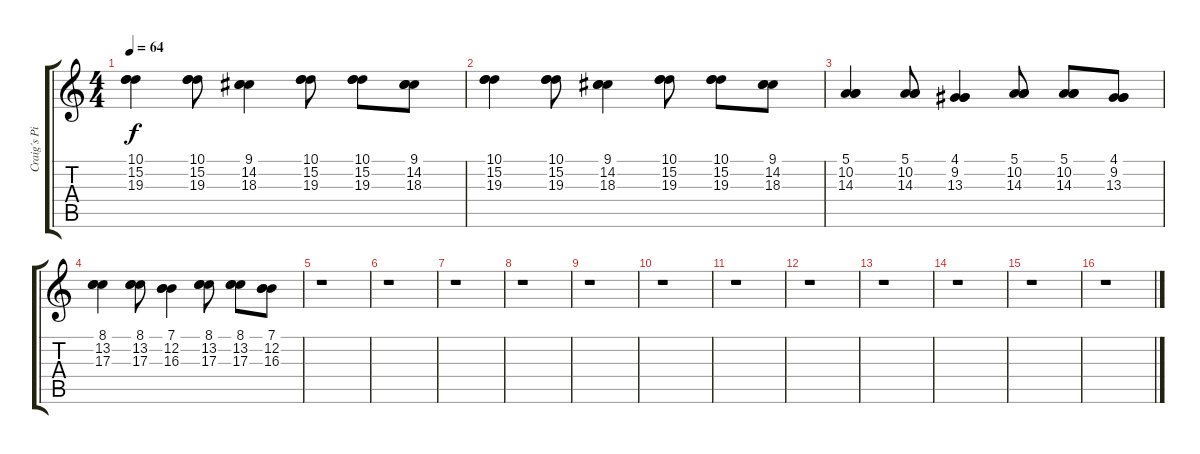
\track ("Craig´s Piano" "Craig´s Pi") {instrument acousticgrandpiano}
\staff {score tabs}
\tuning (E4 B3 G3 D3 A2 E2) {hide}
\ts (4 4)
\tempo 64
\clef g2
\ks c
(10.1 15.2 19.3).4{dy f} (10.1 15.2 19.3).8 (9.1 14.2 18.3).4 (10.1 15.2 19.3).8 (10.1 15.2 19.3).8 (9.1 14.2 18.3).8 |
(10.1 15.2 19.3).4 (10.1 15.2 19.3).8 (9.1 14.2 18.3).4 (10.1 15.2 19.3).8 (10.1 15.2 19.3).8 (9.1 14.2 18.3).8 |
(5.1 10.2 14.3).4 (5.1 10.2 14.3).8 (4.1 9.2 13.3).4 (5.1 10.2 14.3).8 (5.1 10.2 14.3).8 (4.1 9.2 13.3).8 |
(8.1 13.2 17.3).4 (8.1 13.2 17.3).8 (7.1 12.2 16.3).4 (8.1 13.2 17.3).8 (8.1 13.2 17.3).8 (7.1 12.2 16.3).8 |
r.1 |
r.1 |
r.1 |
r.1 |
r.1 |
r.1 |
r.1 |
r.1 |
r.1 |
r.1 |
r.1 |
r.1
